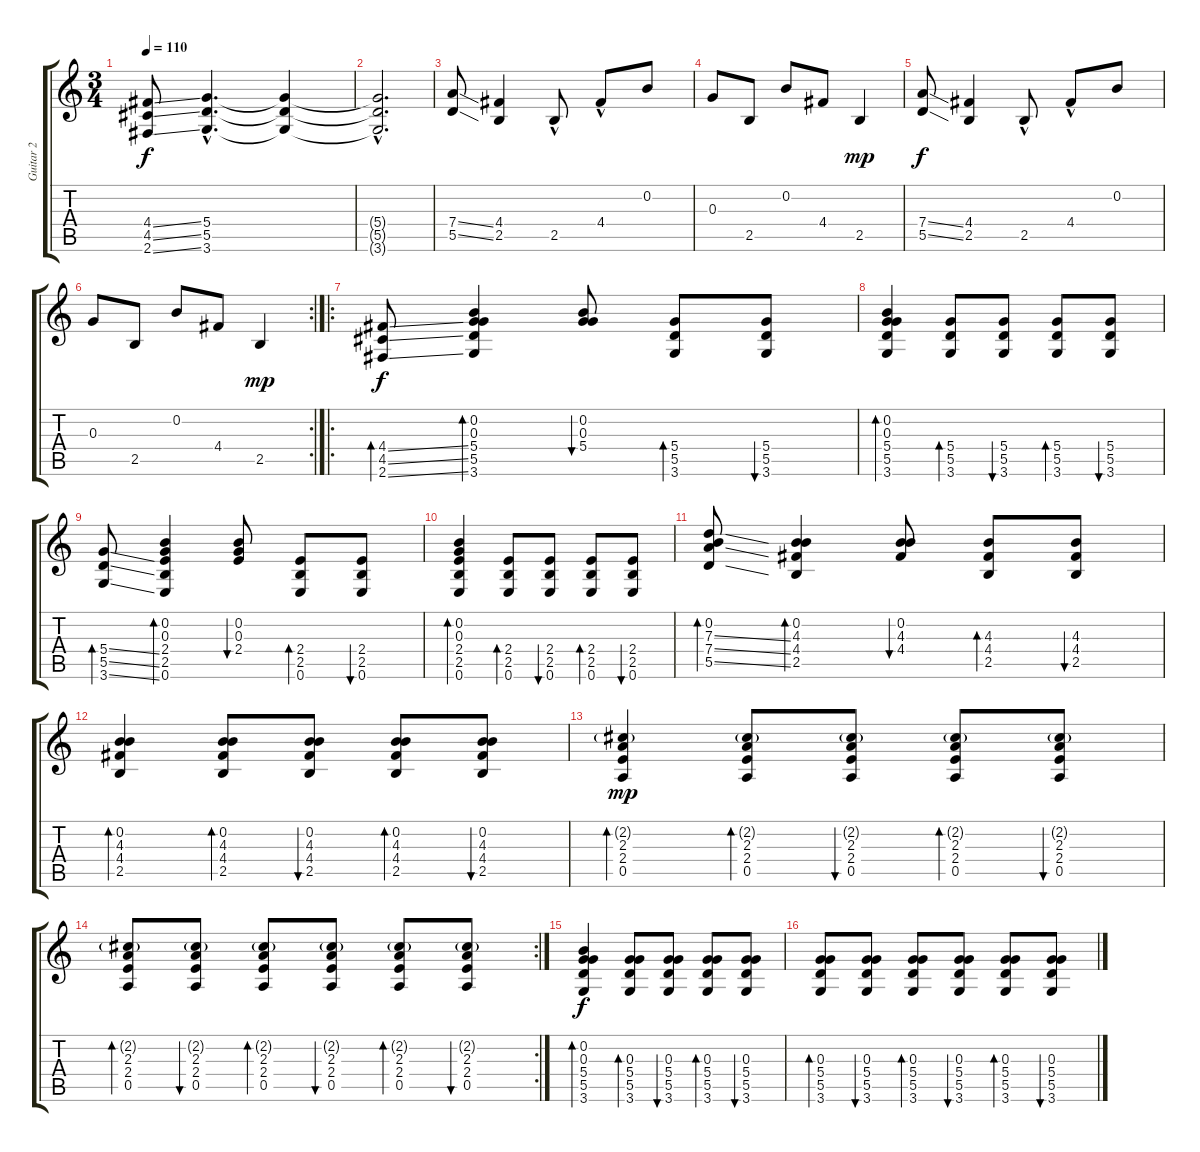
\track ("Guitar 2" "Guitar 2") {instrument electricguitarclean}
\staff {score tabs}
\tuning (E4 B3 G3 D3 A2 E2) {hide}
\ts (3 4)
\tempo 110
\clef g2
\ks c
(4.4{ss} 4.5{ss} 2.6{ss}).8{dy f} (5.4{hac} 5.5{hac} 3.6{hac}).4{d} (5.4{t} 5.5{t} 3.6{t}).4 |
(5.4{hac t} 5.5{hac t} 3.6{hac t}).2{d} |
(7.4{ss} 5.5{ss}).8 (4.4 2.5).4 2.5{hac}.8 4.4{hac}.8 0.2.8 |
0.3.8 2.5.8 0.2.8 4.4.8 2.5.4{dy mp} |
(7.4{ss} 5.5{ss}).8{dy f} (4.4 2.5).4 2.5{hac}.8 4.4{hac}.8 0.2.8 |
\rc 2
0.3.8 2.5.8 0.2.8 4.4.8 2.5.4{dy mp} |
\ro
(4.4{ss} 4.5{ss} 2.6{ss}).8{bd 30 dy f} (0.2 0.3 5.4 5.5 3.6).4{bd 30} (0.2 0.3 5.4).8{bu 30} (5.4 5.5 3.6).8{bd 30} (5.4 5.5 3.6).8{bu 30} |
(0.2 0.3 5.4 5.5 3.6).4{bd 30} (5.4 5.5 3.6).8{bd 30} (5.4 5.5 3.6).8{bu 30} (5.4 5.5 3.6).8{bd 30} (5.4 5.5 3.6).8{bu 30} |
(5.4{ss} 5.5{ss} 3.6{ss}).8{bd 30} (0.2 0.3 2.4 2.5 0.6).4{bd 30} (0.2 0.3 2.4).8{bu 30} (2.4 2.5 0.6).8{bd 30} (2.4 2.5 0.6).8{bu 30} |
(0.2 0.3 2.4 2.5 0.6).4{bd 30} (2.4 2.5 0.6).8{bd 30} (2.4 2.5 0.6).8{bu 30} (2.4 2.5 0.6).8{bd 30} (2.4 2.5 0.6).8{bu 30} |
(0.2 7.3{ss} 7.4{ss} 5.5{ss}).8{bd 30} (0.2 4.3 4.4 2.5).4{bd 30} (0.2 4.3 4.4).8{bu 30} (4.3 4.4 2.5).8{bd 30} (4.3 4.4 2.5).8{bu 30} |
(0.2 4.3 4.4 2.5).4{bd 30} (0.2 4.3 4.4 2.5).8{bd 30} (0.2 4.3 4.4 2.5).8{bu 30} (0.2 4.3 4.4 2.5).8{bd 30} (0.2 4.3 4.4 2.5).8{bu 60} |
(2.2{g} 2.3 2.4 0.5).4{bd 60 dy mp} (2.2{g} 2.3 2.4 0.5).8{bd 60} (2.2{g} 2.3 2.4 0.5).8{bu 60} (2.2{g} 2.3 2.4 0.5).8{bd 60} (2.2{g} 2.3 2.4 0.5).8{bu 60} |
\rc 2
(2.2{g} 2.3 2.4 0.5).8{bd 60} (2.2{g} 2.3 2.4 0.5).8{bu 60} (2.2{g} 2.3 2.4 0.5).8{bd 60} (2.2{g} 2.3 2.4 0.5).8{bu 60} (2.2{g} 2.3 2.4 0.5).8{bd 60} (2.2{g} 2.3 2.4 0.5).8{bu 60} |
(0.2 0.3 5.4 5.5 3.6).4{bd 60 dy f} (0.3 5.4 5.5 3.6).8{bd 60} (0.3 5.4 5.5 3.6).8{bu 60} (0.3 5.4 5.5 3.6).8{bd 60} (0.3 5.4 5.5 3.6).8{bu 60} |
(0.3 5.4 5.5 3.6).8{bd 60} (0.3 5.4 5.5 3.6).8{bu 60} (0.3 5.4 5.5 3.6).8{bd 60} (0.3 5.4 5.5 3.6).8{bu 60} (0.3 5.4 5.5 3.6).8{bd 60} (0.3 5.4 5.5 3.6).8{bu 60}
